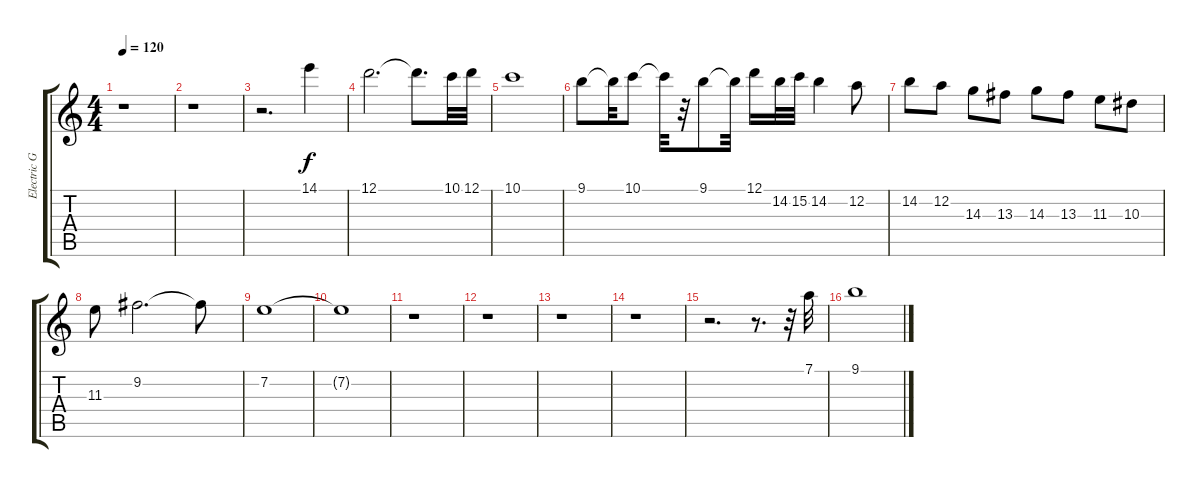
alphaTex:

\track ("Electric Guitar 2-1" "Electric G") {instrument distortionguitar}
\staff {score tabs}
\tuning (D4 A3 F3 C3 G2 D2) {hide}
\ts (4 4)
\tempo 120
\clef g2
\ks c
r.1{dy f} |
r.1 |
r.2{d} 14.1.4 |
12.1.2{d} 12.1{t}.8{d} 10.1.32 12.1.32 |
10.1.1 |
9.1.8 9.1{t}.32 10.1.8 10.1{t}.32 r.32 9.1.8 9.1{t}.32 12.1.16 14.2.32 15.2.32 14.2.4 12.2.8 |
14.2.8 12.2.8 14.3.8 13.3.8 14.3.8 13.3.8 11.3.8 10.3.8 |
11.3.8 9.2.2{d} 9.2{t}.8 |
7.2.1 |
7.2{t}.1 |
r.1 |
r.1 |
r.1 |
r.1 |
r.2{d} r.8{d} r.32 7.1.32 |
9.1.1
